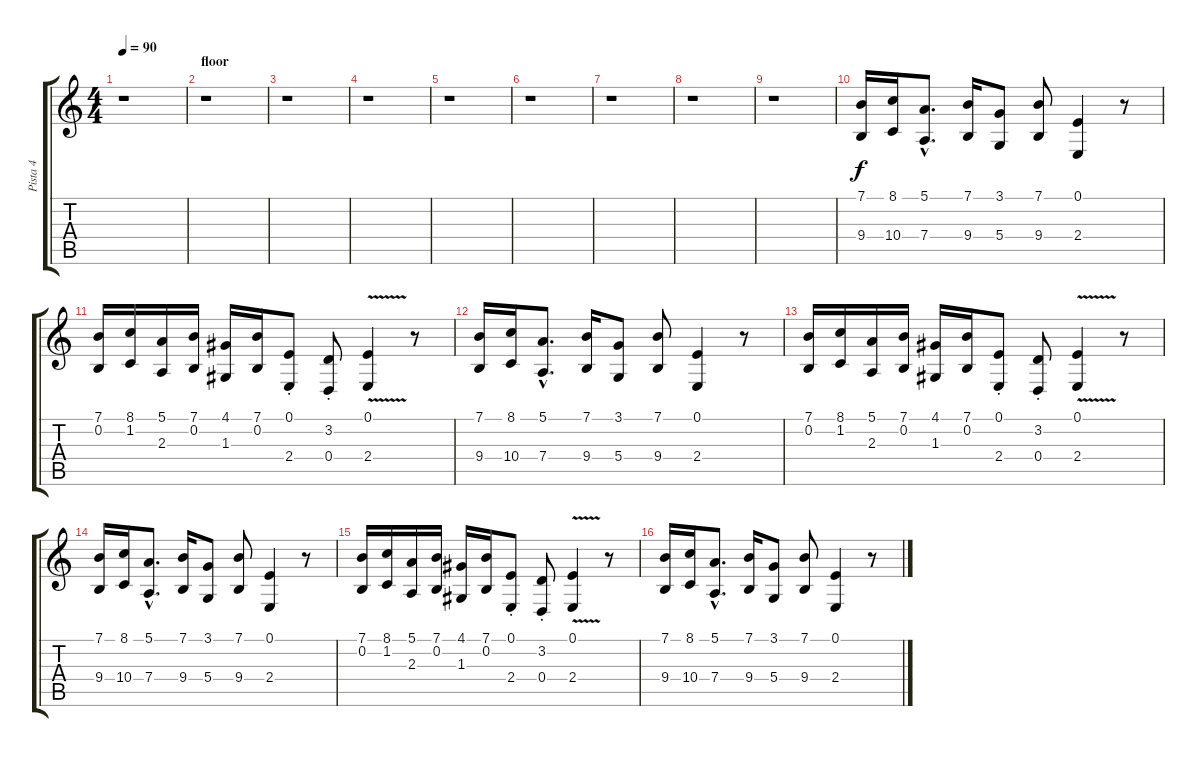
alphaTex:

\track ("Pista 4" "Pista 4") {instrument stringensemble1}
\staff {score tabs}
\tuning (E4 B3 G3 D3 A2 E2) {hide}
\ts (4 4)
\tempo 90
\clef g2
\ks c
r.1{dy f} |
\section ("" "floor")
r.1 |
r.1 |
r.1 |
r.1 |
r.1 |
r.1 |
r.1 |
r.1 |
(7.1 9.4).16 (8.1 10.4).16 (5.1{hac} 7.4{hac}).8{d} (7.1 9.4).16 (3.1 5.4).8 (7.1 9.4).8 (0.1 2.4).4 r.8 |
(7.1 0.2).16 (8.1 1.2).16 (5.1 2.3).16 (7.1 0.2).16 (4.1 1.3).16 (7.1 0.2).16 (0.1{st} 2.4).8 (3.2{st} 0.4).8 (0.1{v} 2.4).4 r.8 |
(7.1 9.4).16 (8.1 10.4).16 (5.1{hac} 7.4{hac}).8{d} (7.1 9.4).16 (3.1 5.4).8 (7.1 9.4).8 (0.1 2.4).4 r.8 |
(7.1 0.2).16 (8.1 1.2).16 (5.1 2.3).16 (7.1 0.2).16 (4.1 1.3).16 (7.1 0.2).16 (0.1{st} 2.4).8 (3.2{st} 0.4).8 (0.1{v} 2.4).4 r.8 |
(7.1 9.4).16 (8.1 10.4).16 (5.1{hac} 7.4{hac}).8{d} (7.1 9.4).16 (3.1 5.4).8 (7.1 9.4).8 (0.1 2.4).4 r.8 |
(7.1 0.2).16 (8.1 1.2).16 (5.1 2.3).16 (7.1 0.2).16 (4.1 1.3).16 (7.1 0.2).16 (0.1{st} 2.4).8 (3.2{st} 0.4).8 (0.1{v} 2.4).4 r.8 |
(7.1 9.4).16 (8.1 10.4).16 (5.1{hac} 7.4{hac}).8{d} (7.1 9.4).16 (3.1 5.4).8 (7.1 9.4).8 (0.1 2.4).4 r.8
